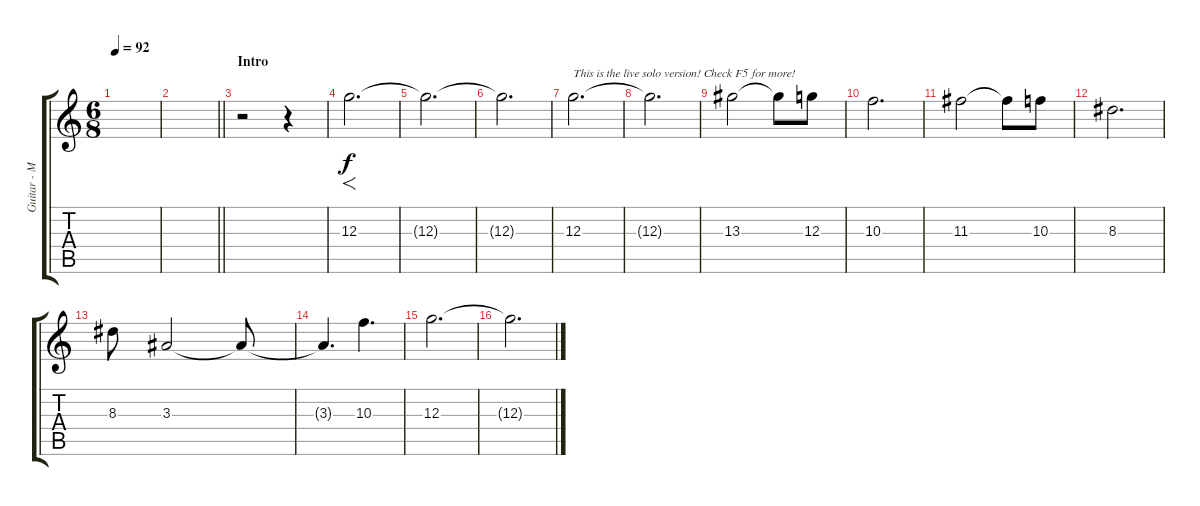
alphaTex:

\track ("Guitar - Mikael Åkerfeldt" "Guitar - M") {instrument overdrivenguitar}
\staff {score tabs}
\tuning (E4 B3 G3 D3 A2 E2) {hide}
\ts (6 8)
\tempo 92
\clef g2
\ks c
|
\barLineRight lightlight
|
\section ("" "Intro")
r.2 r.4 |
12.3.2{f d} |
12.3{t}.2{d} |
12.3{t}.2{d} |
12.3.2{d txt "This is the live solo version! Check F5 for more!"} |
12.3{t}.2{d} |
13.3.2 13.3{t}.8 12.3.8 |
10.3.2{d} |
11.3.2 11.3{t}.8 10.3.8 |
8.3.2{d} |
8.3.8 3.3.2 3.3{t}.8 |
3.3{t}.4{d} 10.3.4{d} |
12.3.2{d} |
12.3{t}.2{d}
